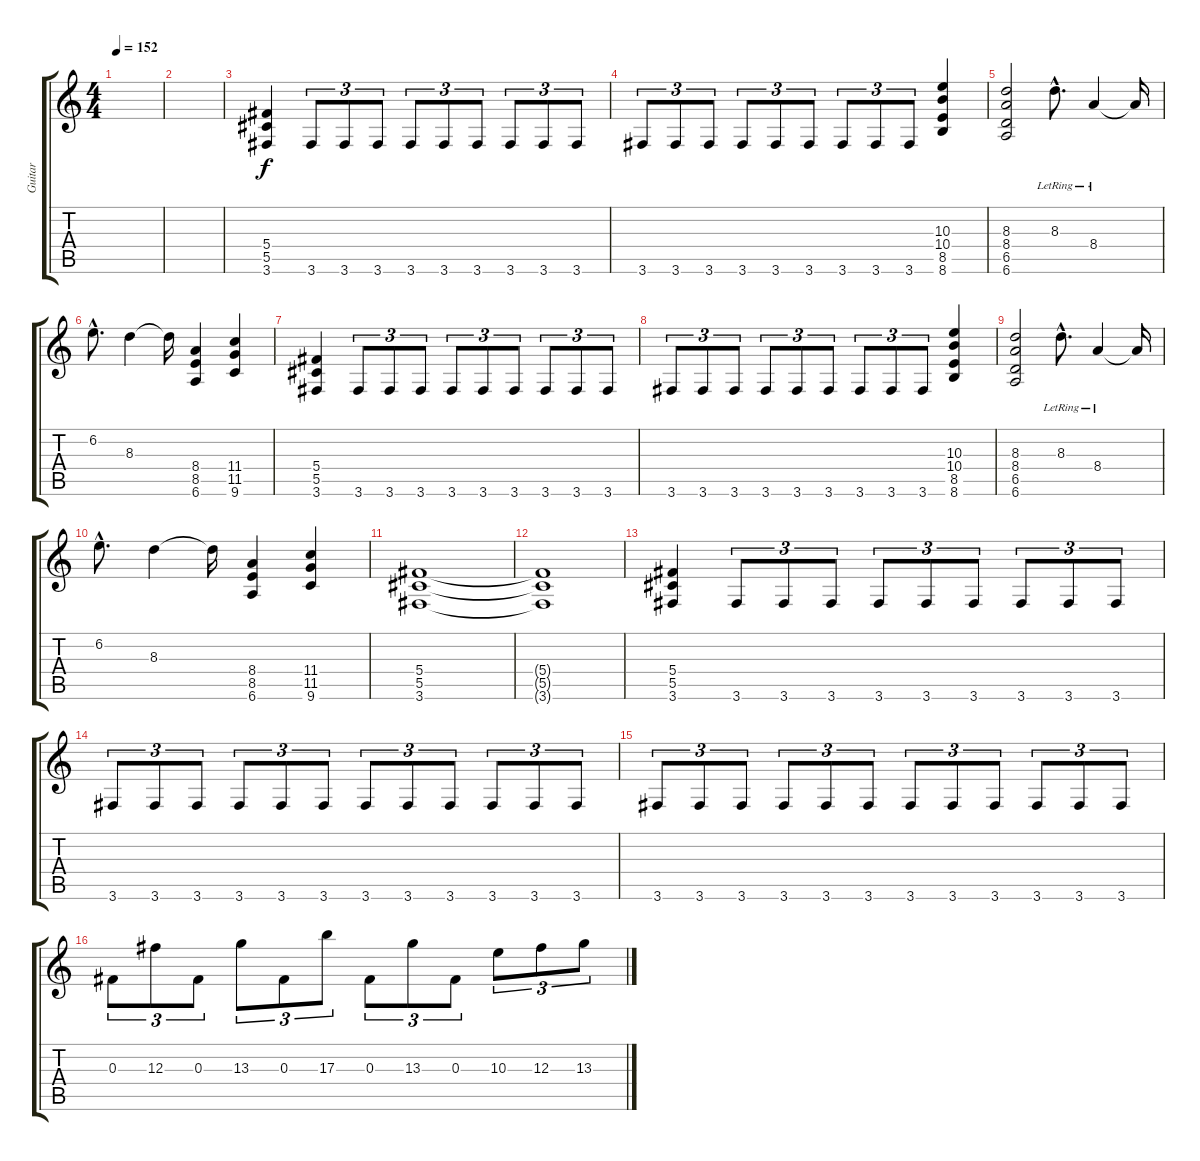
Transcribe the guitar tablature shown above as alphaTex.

\track ("Guitar" "Guitar") {instrument distortionguitar}
\staff {score tabs}
\tuning (Eb4 Bb3 Gb3 Db3 Ab2 Eb2) {hide}
\ts (4 4)
\tempo 152
\clef g2
\ks c
|
|
(5.4 5.5 3.6).4 3.6.8{tu (3 2)} 3.6.8{tu (3 2)} 3.6.8{tu (3 2)} 3.6.8{tu (3 2)} 3.6.8{tu (3 2)} 3.6.8{tu (3 2)} 3.6.8{tu (3 2)} 3.6.8{tu (3 2)} 3.6.8{tu (3 2)} |
3.6.8{tu (3 2)} 3.6.8{tu (3 2)} 3.6.8{tu (3 2)} 3.6.8{tu (3 2)} 3.6.8{tu (3 2)} 3.6.8{tu (3 2)} 3.6.8{tu (3 2)} 3.6.8{tu (3 2)} 3.6.8{tu (3 2)} (10.3 10.4 8.5 8.6).4 |
(8.3 8.4 6.5 6.6).2 8.3{hac lr}.8{d} 8.4{lr}.4 8.4{t}.16 |
6.2{hac}.8{d} 8.3.4 8.3{t}.16 (8.4 8.5 6.6).4 (11.4 11.5 9.6).4 |
(5.4 5.5 3.6).4 3.6.8{tu (3 2)} 3.6.8{tu (3 2)} 3.6.8{tu (3 2)} 3.6.8{tu (3 2)} 3.6.8{tu (3 2)} 3.6.8{tu (3 2)} 3.6.8{tu (3 2)} 3.6.8{tu (3 2)} 3.6.8{tu (3 2)} |
3.6.8{tu (3 2)} 3.6.8{tu (3 2)} 3.6.8{tu (3 2)} 3.6.8{tu (3 2)} 3.6.8{tu (3 2)} 3.6.8{tu (3 2)} 3.6.8{tu (3 2)} 3.6.8{tu (3 2)} 3.6.8{tu (3 2)} (10.3 10.4 8.5 8.6).4 |
(8.3 8.4 6.5 6.6).2 8.3{hac lr}.8{d} 8.4{lr}.4 8.4{t}.16 |
6.2{hac}.8{d} 8.3.4 8.3{t}.16 (8.4 8.5 6.6).4 (11.4 11.5 9.6).4 |
(5.4 5.5 3.6).1 |
(5.4{t} 5.5{t} 3.6{t}).1 |
(5.4 5.5 3.6).4 3.6.8{tu (3 2)} 3.6.8{tu (3 2)} 3.6.8{tu (3 2)} 3.6.8{tu (3 2)} 3.6.8{tu (3 2)} 3.6.8{tu (3 2)} 3.6.8{tu (3 2)} 3.6.8{tu (3 2)} 3.6.8{tu (3 2)} |
3.6.8{tu (3 2)} 3.6.8{tu (3 2)} 3.6.8{tu (3 2)} 3.6.8{tu (3 2)} 3.6.8{tu (3 2)} 3.6.8{tu (3 2)} 3.6.8{tu (3 2)} 3.6.8{tu (3 2)} 3.6.8{tu (3 2)} 3.6.8{tu (3 2)} 3.6.8{tu (3 2)} 3.6.8{tu (3 2)} |
3.6.8{tu (3 2)} 3.6.8{tu (3 2)} 3.6.8{tu (3 2)} 3.6.8{tu (3 2)} 3.6.8{tu (3 2)} 3.6.8{tu (3 2)} 3.6.8{tu (3 2)} 3.6.8{tu (3 2)} 3.6.8{tu (3 2)} 3.6.8{tu (3 2)} 3.6.8{tu (3 2)} 3.6.8{tu (3 2)} |
0.3.8{tu (3 2)} 12.3.8{tu (3 2)} 0.3.8{tu (3 2)} 13.3.8{tu (3 2)} 0.3.8{tu (3 2)} 17.3.8{tu (3 2)} 0.3.8{tu (3 2)} 13.3.8{tu (3 2)} 0.3.8{tu (3 2)} 10.3.8{tu (3 2)} 12.3.8{tu (3 2)} 13.3.8{tu (3 2)}
